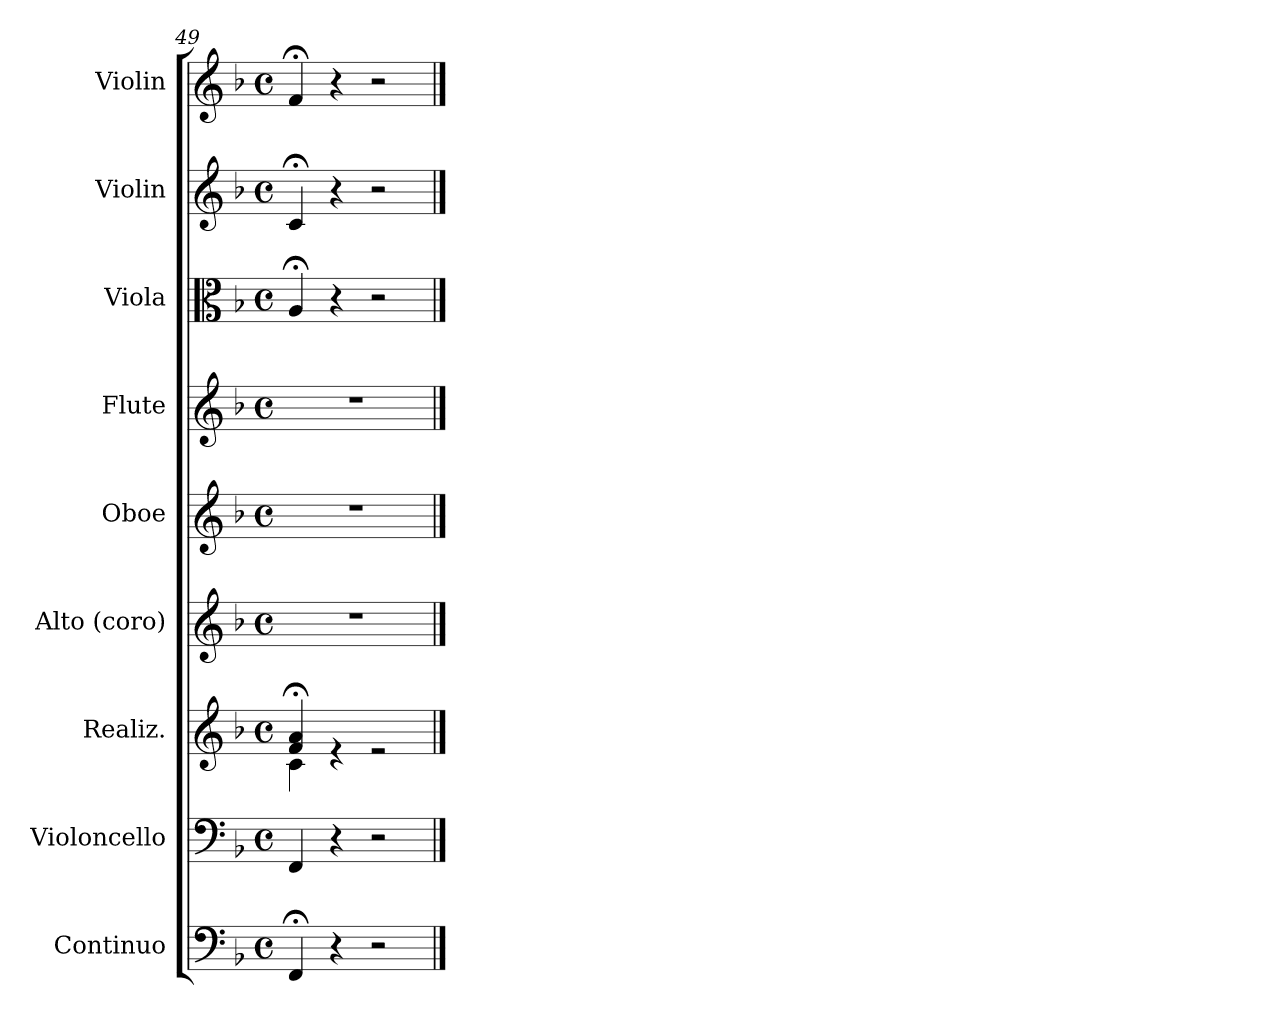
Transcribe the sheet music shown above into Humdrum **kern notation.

**kern	**kern	**kern	**kern	**kern	**kern	**kern	**kern	**kern
*part9	*part8	*part7	*part6	*part5	*part4	*part3	*part2	*part1
*staff9	*staff8	*staff7	*staff6	*staff5	*staff4	*staff3	*staff2	*staff1
*I"Continuo	*I"Violoncello	*I"Realiz.	*I"Alto (coro)	*I"Oboe	*I"Flute	*I"Viola	*I"Violin	*I"Violin
*I'Cto.	*I'Vc.	*	*I'A.	*I'Ob.	*I'Fl.	*I'Vla.	*I'Vln.	*I'Vln.
*clefF4	*clefF4	*clefG2	*clefG2	*clefG2	*clefG2	*clefC3	*clefG2	*clefG2
*ITrd7c12	*	*	*	*	*	*	*	*
*k[b-]	*k[b-]	*k[b-]	*k[b-]	*k[b-]	*k[b-]	*k[b-]	*k[b-]	*k[b-]
*M4/4	*M4/4	*M4/4	*M4/4	*M4/4	*M4/4	*M4/4	*M4/4	*M4/4
*met(c)	*met(c)	*met(c)	*met(c)	*met(c)	*met(c)	*met(c)	*met(c)	*met(c)
*MM60	*MM60	*MM60	*MM60	*MM60	*MM60	*MM60	*MM60	*MM60
=49	=49	=49	=49	=49	=49	=49	=49	=49
*	*	*^	*	*	*	*	*	*
4FFF;</	4FF/	4f/;< 4a/;<	4c\	1r	1r	1r	4A;</	4c;</	4f;</
4r	4r	4re	2.ryy	.	.	.	4r	4r	4r
2r	2r	2re	.	.	.	.	2r	2r	2r
*	*	*v	*v	*	*	*	*	*	*
==	==	==	==	==	==	==	==	==
*-	*-	*-	*-	*-	*-	*-	*-	*-
